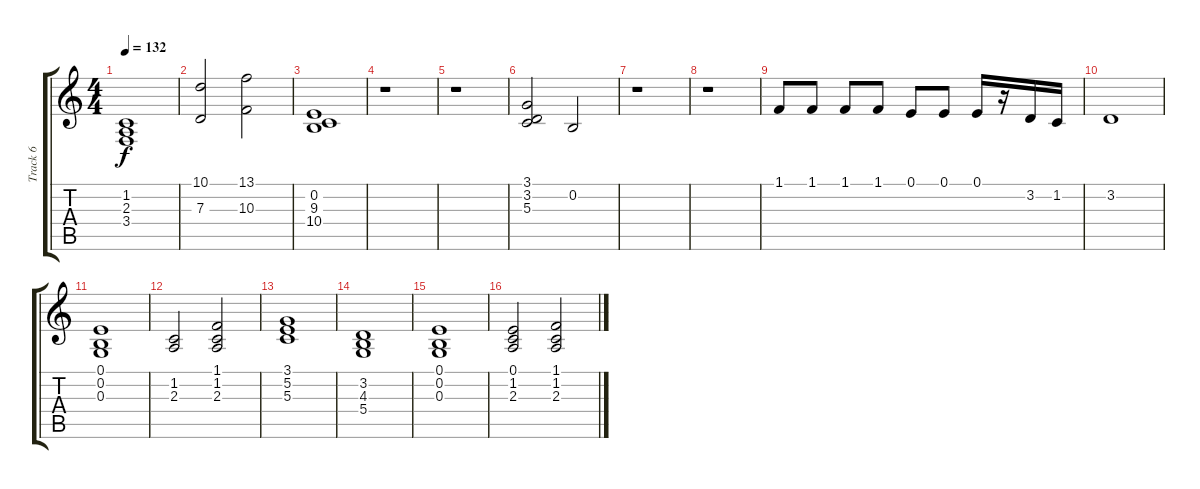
\track ("Track 6" "Track 6") {instrument stringensemble2}
\staff {score tabs}
\tuning (E4 B3 G3 D3 A2 E2) {hide}
\ts (4 4)
\tempo 132
\clef g2
\ks c
(1.2 2.3 3.4).1{dy f} |
(10.1 7.3).2 (13.1 10.3).2 |
(0.2 9.3 10.4).1{instrument synthstrings1} |
r.1 |
r.1 |
(3.1 3.2 5.3).2 0.2.2 |
r.1 |
r.1 |
1.1.8 1.1.8 1.1.8 1.1.8 0.1.8 0.1.8 0.1.16 r.16 3.2.16 1.2.16 |
3.2.1{instrument stringensemble2} |
(0.1 0.2 0.3).1 |
(1.2 2.3).2 (1.1 1.2 2.3).2 |
(3.1 5.2 5.3).1 |
(3.2 4.3 5.4).1 |
(0.1 0.2 0.3).1 |
(0.1 1.2 2.3).2 (1.1 1.2 2.3).2
